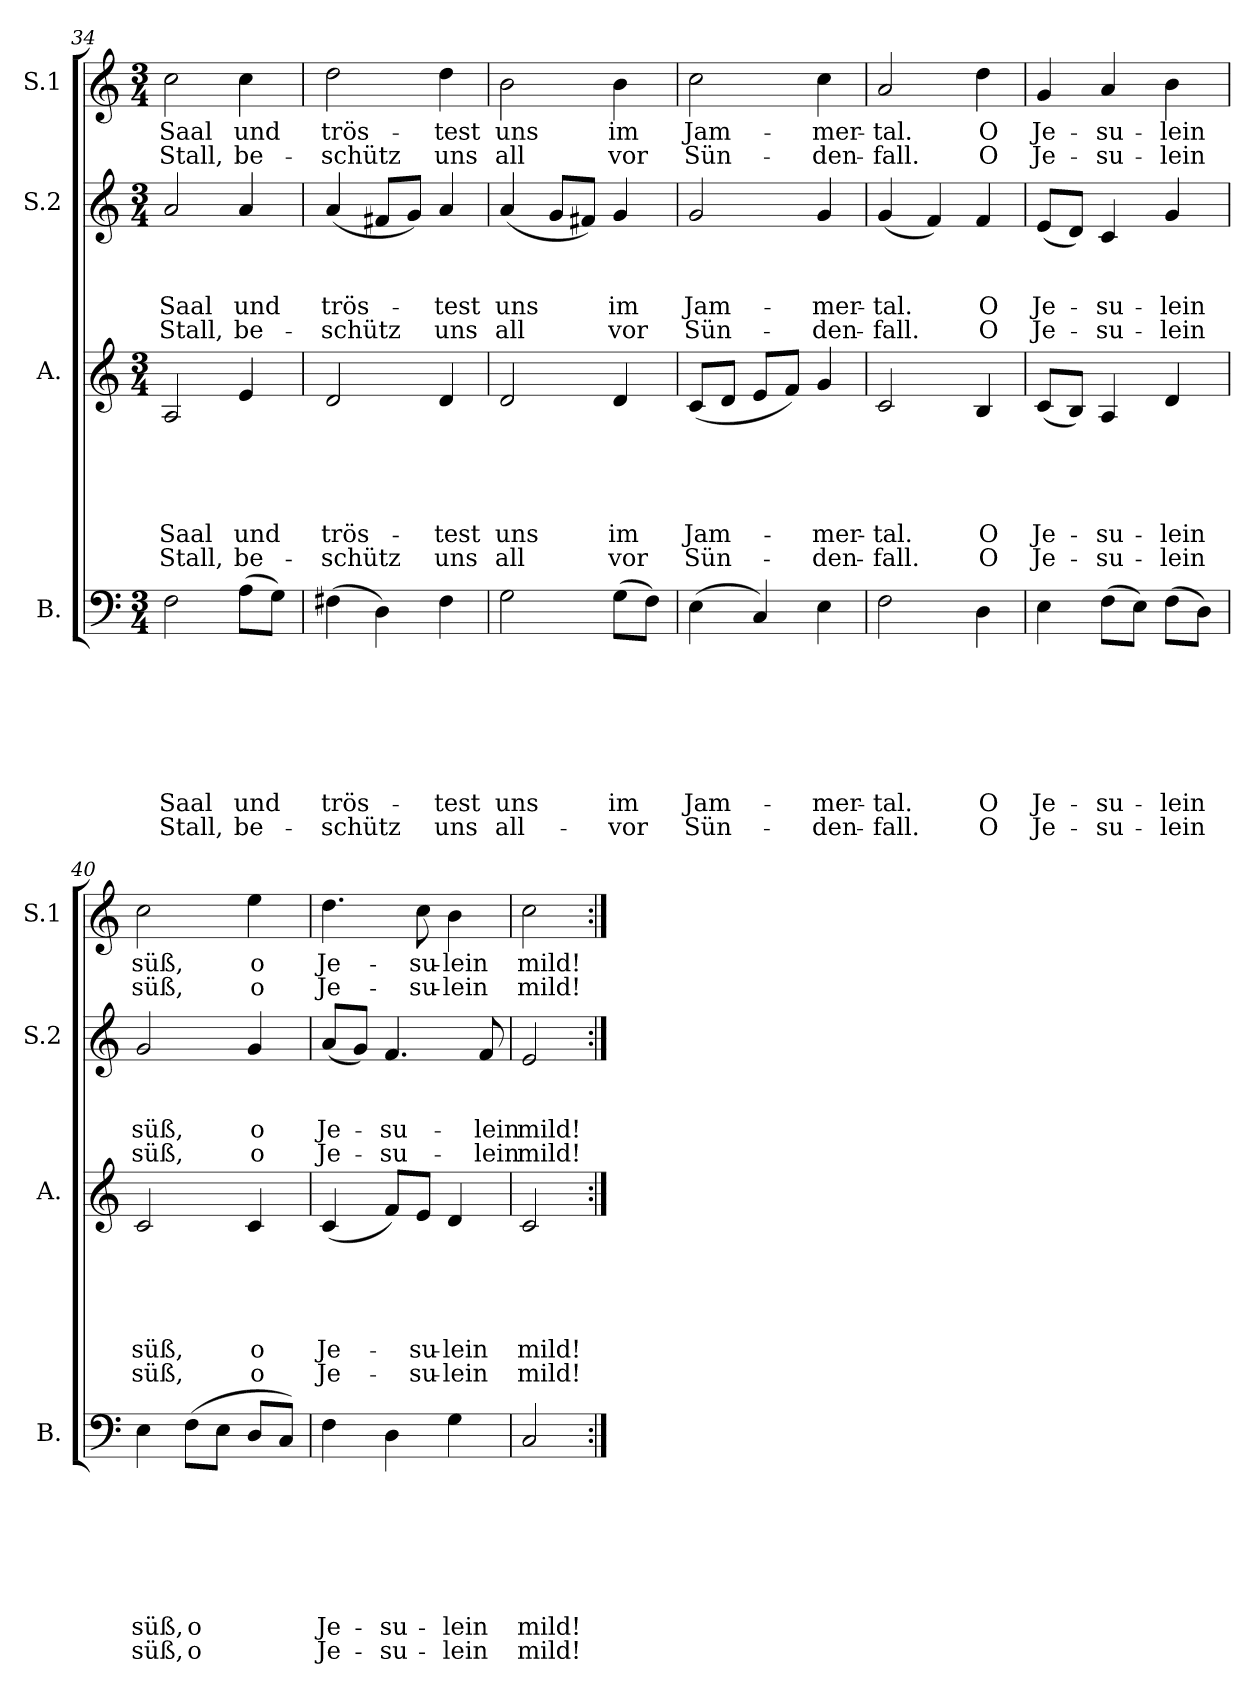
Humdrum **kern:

**kern	**text	**text	**text	**text	**text	**text	**text	**text	**kern	**text	**text	**text	**text	**text	**text	**kern	**text	**text	**text	**text	**kern	**text	**text
*part4	*part4	*part4	*part4	*part4	*part4	*part4	*part4	*part4	*part3	*part3	*part3	*part3	*part3	*part3	*part3	*part2	*part2	*part2	*part2	*part2	*part1	*part1	*part1
*staff4	*staff4	*staff4	*staff4	*staff4	*staff4	*staff4	*staff4	*staff4	*staff3	*staff3	*staff3	*staff3	*staff3	*staff3	*staff3	*staff2	*staff2	*staff2	*staff2	*staff2	*staff1	*staff1	*staff1
*I"B.	*	*	*	*	*	*	*	*	*I"A.	*	*	*	*	*	*	*I"S.2	*	*	*	*	*I"S.1	*	*
*I'B.	*	*	*	*	*	*	*	*	*I'A.	*	*	*	*	*	*	*I'S.2	*	*	*	*	*I'S.1	*	*
*clefF4	*	*	*	*	*	*	*	*	*clefG2	*	*	*	*	*	*	*clefG2	*	*	*	*	*clefG2	*	*
*k[]	*	*	*	*	*	*	*	*	*k[]	*	*	*	*	*	*	*k[]	*	*	*	*	*k[]	*	*
*C:	*	*	*	*	*	*	*	*	*C:	*	*	*	*	*	*	*C:	*	*	*	*	*C:	*	*
*M3/4	*	*	*	*	*	*	*	*	*M3/4	*	*	*	*	*	*	*M3/4	*	*	*	*	*M3/4	*	*
=34	=34	=34	=34	=34	=34	=34	=34	=34	=34	=34	=34	=34	=34	=34	=34	=34	=34	=34	=34	=34	=34	=34	=34
!	!	!	!	!	!	!	!LO:LY:b	!LO:LY:b	!	!	!	!	!	!LO:LY:b	!LO:LY:b	!	!	!	!LO:LY:b	!LO:LY:b	!	!LO:LY:b	!LO:LY:b
2F\	.	.	.	.	.	.	Saal	Stall,	2A/	.	.	.	.	Saal	Stall,	2a/	.	.	Saal	Stall,	2cc\	Saal	Stall,
!	!	!	!	!	!	!	!LO:LY:b	!LO:LY:b	!	!	!	!	!	!LO:LY:b	!LO:LY:b	!	!	!	!LO:LY:b	!LO:LY:b	!	!LO:LY:b	!LO:LY:b
(>8A\L	.	.	.	.	.	.	und	be-	4e/	.	.	.	.	und	be-	4a/	.	.	und	be-	4cc\	und	be-
8G\J)	.	.	.	.	.	.	.	.	.	.	.	.	.	.	.	.	.	.	.	.	.	.	.
=35	=35	=35	=35	=35	=35	=35	=35	=35	=35	=35	=35	=35	=35	=35	=35	=35	=35	=35	=35	=35	=35	=35	=35
!	!	!	!	!	!	!	!LO:LY:b	!LO:LY:b	!	!	!	!	!	!LO:LY:b	!LO:LY:b	!	!	!	!LO:LY:b	!LO:LY:b	!	!LO:LY:b	!LO:LY:b
(>4F#X\	.	.	.	.	.	.	trös-	-schütz	2d/	.	.	.	.	trös-	-schütz	(<4a/	.	.	trös-	-schütz	2dd\	trös-	-schütz
4D\)	.	.	.	.	.	.	.	.	.	.	.	.	.	.	.	8f#X/L	.	.	.	.	.	.	.
.	.	.	.	.	.	.	.	.	.	.	.	.	.	.	.	8g/J)	.	.	.	.	.	.	.
!	!	!	!	!	!	!	!LO:LY:b	!LO:LY:b	!	!	!	!	!	!LO:LY:b	!LO:LY:b	!	!	!	!LO:LY:b	!LO:LY:b	!	!LO:LY:b	!LO:LY:b
4F#\	.	.	.	.	.	.	-test	uns	4d/	.	.	.	.	-test	uns	4a/	.	.	-test	uns	4dd\	-test	uns
=36	=36	=36	=36	=36	=36	=36	=36	=36	=36	=36	=36	=36	=36	=36	=36	=36	=36	=36	=36	=36	=36	=36	=36
!	!	!	!	!	!	!	!LO:LY:b	!LO:LY:b	!	!	!	!	!	!LO:LY:b	!LO:LY:b	!	!	!	!LO:LY:b	!LO:LY:b	!	!LO:LY:b	!LO:LY:b
2G\	.	.	.	.	.	.	uns	all-	2d/	.	.	.	.	uns	all	(<4a/	.	.	uns	all	2b\	uns	all
.	.	.	.	.	.	.	.	.	.	.	.	.	.	.	.	8g/L	.	.	.	.	.	.	.
.	.	.	.	.	.	.	.	.	.	.	.	.	.	.	.	8f#X/J)	.	.	.	.	.	.	.
!	!	!	!	!	!	!	!LO:LY:b	!LO:LY:b	!	!	!	!	!	!LO:LY:b	!LO:LY:b	!	!	!	!LO:LY:b	!LO:LY:b	!	!LO:LY:b	!LO:LY:b
(>8G\L	.	.	.	.	.	.	im	-vor	4d/	.	.	.	.	im	vor	4g/	.	.	im	vor	4b\	im	vor
8F\J)	.	.	.	.	.	.	.	.	.	.	.	.	.	.	.	.	.	.	.	.	.	.	.
=37	=37	=37	=37	=37	=37	=37	=37	=37	=37	=37	=37	=37	=37	=37	=37	=37	=37	=37	=37	=37	=37	=37	=37
!	!	!	!	!	!	!	!LO:LY:b	!LO:LY:b	!	!	!	!	!	!LO:LY:b	!LO:LY:b	!	!	!	!LO:LY:b	!LO:LY:b	!	!LO:LY:b	!LO:LY:b
(>4E\	.	.	.	.	.	.	Jam-	Sün-	(<8c/L	.	.	.	.	Jam-	Sün-	2g/	.	.	Jam-	Sün-	2cc\	Jam-	Sün-
.	.	.	.	.	.	.	.	.	8d/J	.	.	.	.	.	.	.	.	.	.	.	.	.	.
4C/)	.	.	.	.	.	.	.	.	8e/L	.	.	.	.	.	.	.	.	.	.	.	.	.	.
.	.	.	.	.	.	.	.	.	8f/J)	.	.	.	.	.	.	.	.	.	.	.	.	.	.
!	!	!	!	!	!	!	!LO:LY:b	!LO:LY:b	!	!	!	!	!	!LO:LY:b	!LO:LY:b	!	!	!	!LO:LY:b	!LO:LY:b	!	!LO:LY:b	!LO:LY:b
4E\	.	.	.	.	.	.	-mer-	-den-	4g/	.	.	.	.	-mer-	-den-	4g/	.	.	-mer-	-den-	4cc\	-mer-	-den-
!!LO:PB:g=z
=38	=38	=38	=38	=38	=38	=38	=38	=38	=38	=38	=38	=38	=38	=38	=38	=38	=38	=38	=38	=38	=38	=38	=38
!	!	!	!	!	!	!	!LO:LY:b	!LO:LY:b	!	!	!	!	!	!LO:LY:b	!LO:LY:b	!	!	!	!LO:LY:b	!LO:LY:b	!	!LO:LY:b	!LO:LY:b
2F\	.	.	.	.	.	.	-tal.	-fall.	2c/	.	.	.	.	-tal.	-fall.	(<4g/	.	.	-tal.	-fall.	2a/	-tal.	-fall.
.	.	.	.	.	.	.	.	.	.	.	.	.	.	.	.	4f/)	.	.	.	.	.	.	.
!	!	!	!	!	!	!	!LO:LY:b	!LO:LY:b	!	!	!	!	!	!LO:LY:b	!LO:LY:b	!	!	!	!LO:LY:b	!LO:LY:b	!	!LO:LY:b	!LO:LY:b
4D\	.	.	.	.	.	.	O	O	4B/	.	.	.	.	O	O	4f/	.	.	O	O	4dd\	O	O
=39	=39	=39	=39	=39	=39	=39	=39	=39	=39	=39	=39	=39	=39	=39	=39	=39	=39	=39	=39	=39	=39	=39	=39
!	!	!	!	!	!	!	!LO:LY:b	!LO:LY:b	!	!	!	!	!	!LO:LY:b	!LO:LY:b	!	!	!	!LO:LY:b	!LO:LY:b	!	!LO:LY:b	!LO:LY:b
4E\	.	.	.	.	.	.	Je-	Je-	(<8c/L	.	.	.	.	Je-	Je-	(<8e/L	.	.	Je-	Je-	4g/	Je-	Je-
.	.	.	.	.	.	.	.	.	8B/J)	.	.	.	.	.	.	8d/J)	.	.	.	.	.	.	.
!	!	!	!	!	!	!	!LO:LY:b	!LO:LY:b	!	!	!	!	!	!LO:LY:b	!LO:LY:b	!	!	!	!LO:LY:b	!LO:LY:b	!	!LO:LY:b	!LO:LY:b
(>8F\L	.	.	.	.	.	.	-su-	-su-	4A/	.	.	.	.	-su-	-su-	4c/	.	.	-su-	-su-	4a/	-su-	-su-
8E\J)	.	.	.	.	.	.	.	.	.	.	.	.	.	.	.	.	.	.	.	.	.	.	.
!	!	!	!	!	!	!	!LO:LY:b	!LO:LY:b	!	!	!	!	!	!LO:LY:b	!LO:LY:b	!	!	!	!LO:LY:b	!LO:LY:b	!	!LO:LY:b	!LO:LY:b
(>8F\L	.	.	.	.	.	.	-lein	-lein	4d/	.	.	.	.	-lein	-lein	4g/	.	.	-lein	-lein	4b\	-lein	-lein
8D\J)	.	.	.	.	.	.	.	.	.	.	.	.	.	.	.	.	.	.	.	.	.	.	.
=40	=40	=40	=40	=40	=40	=40	=40	=40	=40	=40	=40	=40	=40	=40	=40	=40	=40	=40	=40	=40	=40	=40	=40
!	!	!	!	!	!	!	!LO:LY:b	!LO:LY:b	!	!	!	!	!	!LO:LY:b	!LO:LY:b	!	!	!	!LO:LY:b	!LO:LY:b	!	!LO:LY:b	!LO:LY:b
4E\	.	.	.	.	.	.	süß,	süß,	2c/	.	.	.	.	süß,	süß,	2g/	.	.	süß,	süß,	2cc\	süß,	süß,
!	!	!	!	!	!	!	!LO:LY:b	!LO:LY:b	!	!	!	!	!	!	!	!	!	!	!	!	!	!	!
(>8F\L	.	.	.	.	.	.	o	o	.	.	.	.	.	.	.	.	.	.	.	.	.	.	.
8E\J	.	.	.	.	.	.	.	.	.	.	.	.	.	.	.	.	.	.	.	.	.	.	.
!	!	!	!	!	!	!	!	!	!	!	!	!	!	!LO:LY:b	!LO:LY:b	!	!	!	!LO:LY:b	!LO:LY:b	!	!LO:LY:b	!LO:LY:b
8D/L	.	.	.	.	.	.	.	.	4c/	.	.	.	.	o	o	4g/	.	.	o	o	4ee\	o	o
8C/J)	.	.	.	.	.	.	.	.	.	.	.	.	.	.	.	.	.	.	.	.	.	.	.
=41	=41	=41	=41	=41	=41	=41	=41	=41	=41	=41	=41	=41	=41	=41	=41	=41	=41	=41	=41	=41	=41	=41	=41
!	!	!	!	!	!	!	!LO:LY:b	!LO:LY:b	!	!	!	!	!	!LO:LY:b	!LO:LY:b	!	!	!	!LO:LY:b	!LO:LY:b	!	!LO:LY:b	!LO:LY:b
4F\	.	.	.	.	.	.	Je-	Je-	(<4c/	.	.	.	.	Je-	Je-	(<8a/L	.	.	Je-	Je-	4.dd\	Je-	Je-
.	.	.	.	.	.	.	.	.	.	.	.	.	.	.	.	8g/J)	.	.	.	.	.	.	.
!	!	!	!	!	!	!	!LO:LY:b	!LO:LY:b	!	!	!	!	!	!	!	!	!	!	!LO:LY:b	!LO:LY:b	!	!	!
4D\	.	.	.	.	.	.	-su-	-su-	8f/L)	.	.	.	.	.	.	4.f/	.	.	-su-	-su-	.	.	.
!	!	!	!	!	!	!	!	!	!	!	!	!	!	!LO:LY:b	!LO:LY:b	!	!	!	!	!	!	!LO:LY:b	!LO:LY:b
.	.	.	.	.	.	.	.	.	8e/J	.	.	.	.	-su-	-su-	.	.	.	.	.	8cc\	-su-	-su-
!	!	!	!	!	!	!	!LO:LY:b	!LO:LY:b	!	!	!	!	!	!LO:LY:b	!LO:LY:b	!	!	!	!	!	!	!LO:LY:b	!LO:LY:b
4G\	.	.	.	.	.	.	-lein	-lein	4d/	.	.	.	.	-lein	-lein	.	.	.	.	.	4b\	-lein	-lein
!	!	!	!	!	!	!	!	!	!	!	!	!	!	!	!	!	!	!	!LO:LY:b	!LO:LY:b	!	!	!
.	.	.	.	.	.	.	.	.	.	.	.	.	.	.	.	8f/	.	.	-lein	-lein	.	.	.
=42	=42	=42	=42	=42	=42	=42	=42	=42	=42	=42	=42	=42	=42	=42	=42	=42	=42	=42	=42	=42	=42	=42	=42
!	!	!	!	!	!	!	!LO:LY:b	!LO:LY:b	!	!	!	!	!	!LO:LY:b	!LO:LY:b	!	!	!	!LO:LY:b	!LO:LY:b	!	!LO:LY:b	!LO:LY:b
2C/	.	.	.	.	.	.	mild!	mild!	2c/	.	.	.	.	mild!	mild!	2e/	.	.	mild!	mild!	2cc\	mild!	mild!
=:|!	=:|!	=:|!	=:|!	=:|!	=:|!	=:|!	=:|!	=:|!	=:|!	=:|!	=:|!	=:|!	=:|!	=:|!	=:|!	=:|!	=:|!	=:|!	=:|!	=:|!	=:|!	=:|!	=:|!
*-	*-	*-	*-	*-	*-	*-	*-	*-	*-	*-	*-	*-	*-	*-	*-	*-	*-	*-	*-	*-	*-	*-	*-
